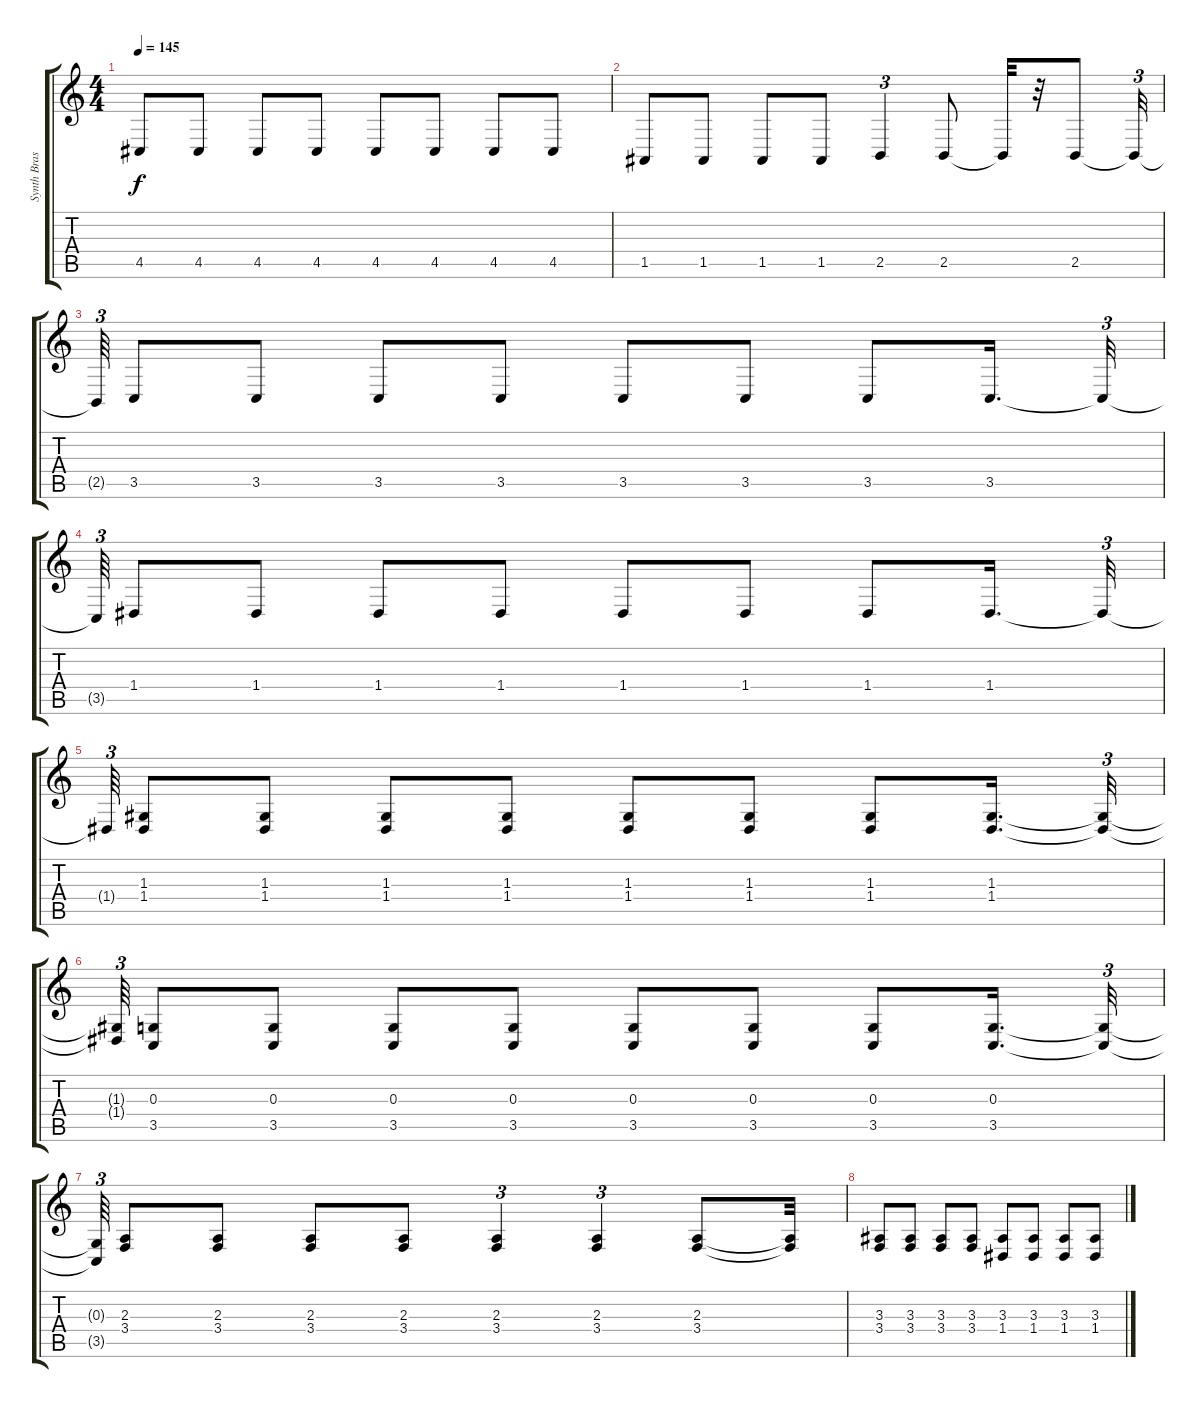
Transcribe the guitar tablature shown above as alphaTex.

\track ("Synth Brass" "Synth Bras") {instrument synthbrass1}
\staff {score tabs}
\tuning (E4 B3 G3 D3 A2 E2) {hide}
\ts (4 4)
\tempo 145
\clef g2
\ks c
4.5.8{dy f} 4.5.8 4.5.8 4.5.8 4.5.8 4.5.8 4.5.8 4.5.8 |
1.5.8 1.5.8 1.5.8 1.5.8 2.5.4{tu (3 2)} 2.5.8 2.5{t}.32 r.32 2.5.8 2.5{t}.32{tu (3 2)} |
2.5{t}.64{tu (3 2)} 3.5.8 3.5.8 3.5.8 3.5.8 3.5.8 3.5.8 3.5.8 3.5.16{d} 3.5{t}.32{tu (3 2)} |
3.5{t}.64{tu (3 2)} 1.4.8 1.4.8 1.4.8 1.4.8 1.4.8 1.4.8 1.4.8 1.4.16{d} 1.4{t}.32{tu (3 2)} |
1.4{t}.64{tu (3 2)} (1.3 1.4).8 (1.3 1.4).8 (1.3 1.4).8 (1.3 1.4).8 (1.3 1.4).8 (1.3 1.4).8 (1.3 1.4).8 (1.3 1.4).16{d} (1.3{t} 1.4{t}).32{tu (3 2)} |
(1.3{t} 1.4{t}).64{tu (3 2)} (0.3 3.5).8 (0.3 3.5).8 (0.3 3.5).8 (0.3 3.5).8 (0.3 3.5).8 (0.3 3.5).8 (0.3 3.5).8 (0.3 3.5).16{d} (0.3{t} 3.5{t}).32{tu (3 2)} |
(0.3{t} 3.5{t}).64{tu (3 2)} (2.3 3.4).8 (2.3 3.4).8 (2.3 3.4).8 (2.3 3.4).8 (2.3 3.4).4{tu (3 2)} (2.3 3.4).4{tu (3 2)} (2.3 3.4).8 (2.3{t} 3.4{t}).32 |
(3.3 3.4).8 (3.3 3.4).8 (3.3 3.4).8 (3.3 3.4).8 (3.3 1.4).8 (3.3 1.4).8 (3.3 1.4).8 (3.3 1.4).8
